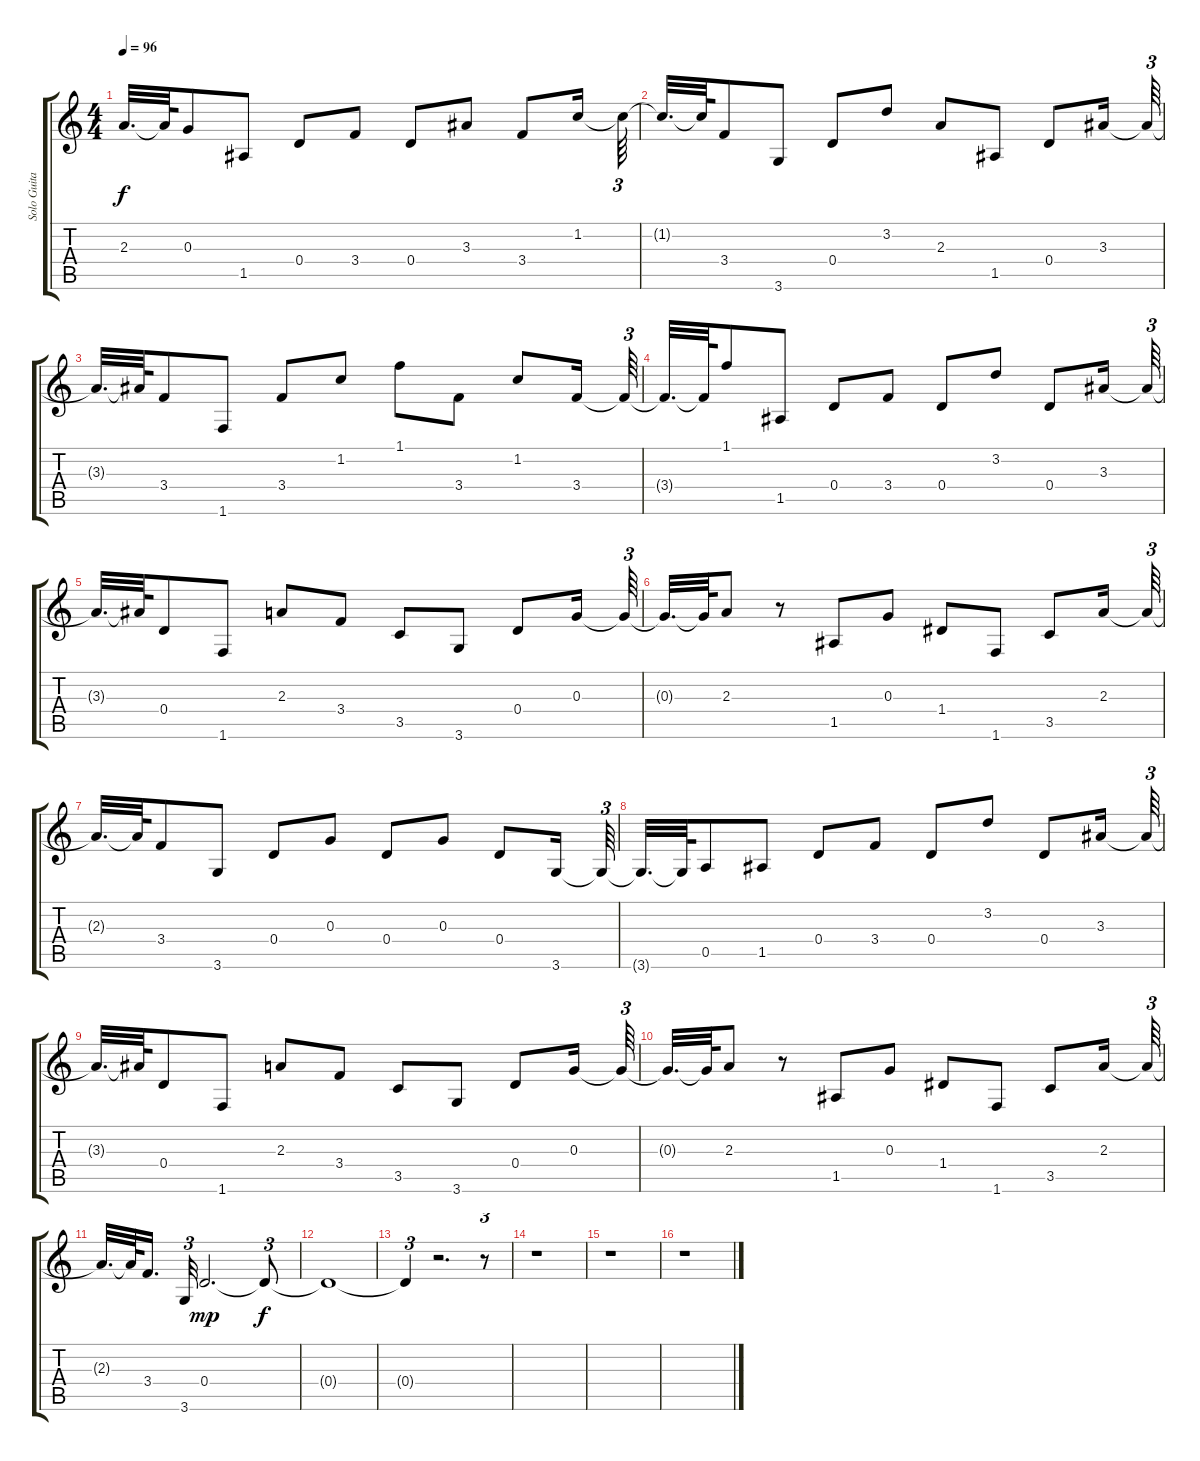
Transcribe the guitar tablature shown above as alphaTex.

\track ("Solo Guitar" "Solo Guita") {instrument electricguitarclean}
\staff {score tabs}
\tuning (E4 B3 G3 D3 A2 E2) {hide}
\ts (4 4)
\tempo 96
\clef g2
\ks c
2.3{t}.32{d dy f} 2.3{t}.64 0.3.8 1.5.8 0.4.8 3.4.8 0.4.8 3.3.8 3.4.8 1.2.16 1.2{t}.64{tu (3 2)} |
1.2{t}.32{d} 1.2{t}.64 3.4.8 3.6.8 0.4.8 3.2.8 2.3.8 1.5.8 0.4.8 3.3.16 3.3{t}.64{tu (3 2)} |
3.3{t}.32{d} 3.3{t}.64 3.4.8 1.6.8 3.4.8 1.2.8 1.1.8 3.4.8 1.2.8 3.4.16 3.4{t}.64{tu (3 2)} |
3.4{t}.32{d} 3.4{t}.64 1.1.8 1.5.8 0.4.8 3.4.8 0.4.8 3.2.8 0.4.8 3.3.16 3.3{t}.64{tu (3 2)} |
3.3{t}.32{d} 3.3{t}.64 0.4.8 1.6.8 2.3.8 3.4.8 3.5.8 3.6.8 0.4.8 0.3.16 0.3{t}.64{tu (3 2)} |
0.3{t}.32{d} 0.3{t}.64 2.3.8 r.8 1.5.8 0.3.8 1.4.8 1.6.8 3.5.8 2.3.16 2.3{t}.64{tu (3 2)} |
2.3{t}.32{d} 2.3{t}.64 3.4.8 3.6.8 0.4.8 0.3.8 0.4.8 0.3.8 0.4.8 3.6.16 3.6{t}.64{tu (3 2)} |
3.6{t}.32{d} 3.6{t}.64 0.5.8 1.5.8 0.4.8 3.4.8 0.4.8 3.2.8 0.4.8 3.3.16 3.3{t}.64{tu (3 2)} |
3.3{t}.32{d} 3.3{t}.64 0.4.8 1.6.8 2.3.8 3.4.8 3.5.8 3.6.8 0.4.8 0.3.16 0.3{t}.64{tu (3 2)} |
0.3{t}.32{d} 0.3{t}.64 2.3.8 r.8 1.5.8 0.3.8 1.4.8 1.6.8 3.5.8 2.3.16 2.3{t}.64{tu (3 2)} |
2.3{t}.32{d} 2.3{t}.64 3.4.16{d beam splitsecondary} 3.6.32{tu (3 2)} 0.4.2{d dy mp} 0.4{t}.8{tu (3 2) dy f} |
0.4{t}.1 |
0.4{t}.4{tu (3 2)} r.2{d} r.8{tu (3 2)} |
r.1 |
r.1 |
r.1
